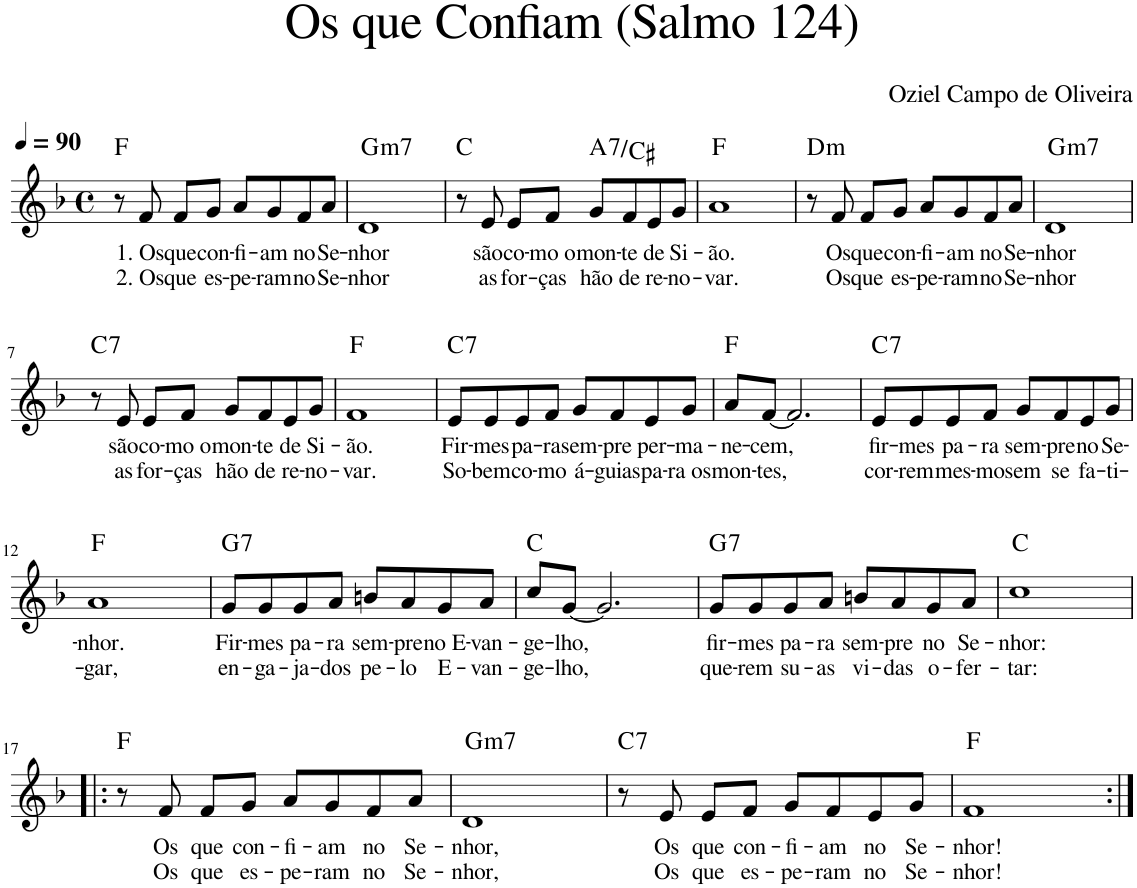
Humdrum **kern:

**kern	**text	**text	**harte
*part1	*part1	*part1	*part1
*staff1	*staff1	*staff1	*
*I"Voz	*	*	*
*I'Vo.	*	*	*
*clefG2	*	*	*
*k[b-]	*	*	*
*M4/4	*	*	*
*met(c)	*	*	*
*MM90	*	*	*
=1	=1	=1	=1
8r	.	.	F:maj
!	!LO:LY:b	!LO:LY:b	!
8f/	1. Os	2. Os	.
!	!LO:LY:b	!LO:LY:b	!
8f/L	que	que	.
!	!LO:LY:b	!LO:LY:b	!
8g/J	con-	es-	.
!	!LO:LY:b	!LO:LY:b	!
8a/L	-fi-	-pe-	.
!	!LO:LY:b	!LO:LY:b	!
8g/	-am	-ram	.
!	!LO:LY:b	!LO:LY:b	!
8f/	no	no	.
!	!LO:LY:b	!LO:LY:b	!
8a/J	Se-	Se-	.
=2	=2	=2	=2
!	!LO:LY:b	!LO:LY:b	!LO:H:kt=m7
1d	-nhor	-nhor	G:min7
=3	=3	=3	=3
8r	.	.	C:maj
!	!LO:LY:b	!LO:LY:b	!
8e/	são	as	.
!	!LO:LY:b	!LO:LY:b	!
8e/L	co-	for-	.
!	!LO:LY:b	!LO:LY:b	!
8f/J	-mo o	-ças	.
!	!LO:LY:b	!LO:LY:b	!LO:H:kt=7
8g/L	mon-	hão	A:7/3
!	!LO:LY:b	!LO:LY:b	!
8f/	-te	de	.
!	!LO:LY:b	!LO:LY:b	!
8e/	de	re-	.
!	!LO:LY:b	!LO:LY:b	!
8g/J	Si-	-no-	.
=4	=4	=4	=4
!	!LO:LY:b	!LO:LY:b	!
1a	-ão.	-var.	F:maj
=5	=5	=5	=5
!	!	!	!LO:H:kt=m
8r	.	.	D:min
!	!LO:LY:b	!LO:LY:b	!
8f/	Os	Os	.
!	!LO:LY:b	!LO:LY:b	!
8f/L	que	que	.
!	!LO:LY:b	!LO:LY:b	!
8g/J	con-	es-	.
!	!LO:LY:b	!LO:LY:b	!
8a/L	-fi-	-pe-	.
!	!LO:LY:b	!LO:LY:b	!
8g/	-am	-ram	.
!	!LO:LY:b	!LO:LY:b	!
8f/	no	no	.
!	!LO:LY:b	!LO:LY:b	!
8a/J	Se-	Se-	.
=6	=6	=6	=6
!	!LO:LY:b	!LO:LY:b	!LO:H:kt=m7
1d	-nhor	-nhor	G:min7
!!LO:LB:g=z
=7	=7	=7	=7
!	!	!	!LO:H:kt=7
8r	.	.	C:7
!	!LO:LY:b	!LO:LY:b	!
8e/	são	as	.
!	!LO:LY:b	!LO:LY:b	!
8e/L	co-	for-	.
!	!LO:LY:b	!LO:LY:b	!
8f/J	-mo o	-ças	.
!	!LO:LY:b	!LO:LY:b	!
8g/L	mon-	hão	.
!	!LO:LY:b	!LO:LY:b	!
8f/	-te	de	.
!	!LO:LY:b	!LO:LY:b	!
8e/	de	re-	.
!	!LO:LY:b	!LO:LY:b	!
8g/J	Si-	-no-	.
=8	=8	=8	=8
!	!LO:LY:b	!LO:LY:b	!
1f	-ão.	-var.	F:maj
=9	=9	=9	=9
!	!LO:LY:b	!LO:LY:b	!LO:H:kt=7
8e/L	Fir-	So-	C:7
!	!LO:LY:b	!LO:LY:b	!
8e/	-mes	-bem	.
!	!LO:LY:b	!LO:LY:b	!
8e/	pa-	co-	.
!	!LO:LY:b	!LO:LY:b	!
8f/J	-ra	-mo	.
!	!LO:LY:b	!LO:LY:b	!
8g/L	sem-	á-	.
!	!LO:LY:b	!LO:LY:b	!
8f/	-pre	-guias	.
!	!LO:LY:b	!LO:LY:b	!
8e/	per-	pa-	.
!	!LO:LY:b	!LO:LY:b	!
8g/J	-ma-	-ra os	.
=10	=10	=10	=10
!	!LO:LY:b	!LO:LY:b	!
8a/L	-ne-	mon-	F:maj
!	!LO:LY:b	!LO:LY:b	!
[8f/J	-cem,	-tes,	.
2.f/]	.	.	.
=11	=11	=11	=11
!	!LO:LY:b	!LO:LY:b	!LO:H:kt=7
8e/L	fir-	cor-	C:7
!	!LO:LY:b	!LO:LY:b	!
8e/	-mes	-rem	.
!	!LO:LY:b	!LO:LY:b	!
8e/	pa-	mes-	.
!	!LO:LY:b	!LO:LY:b	!
8f/J	-ra	-mo	.
!	!LO:LY:b	!LO:LY:b	!
8g/L	sem-	sem	.
!	!LO:LY:b	!LO:LY:b	!
8f/	-pre	se	.
!	!LO:LY:b	!LO:LY:b	!
8e/	no	fa-	.
!	!LO:LY:b	!LO:LY:b	!
8g/J	Se-	-ti-	.
!!LO:LB:g=z
=12	=12	=12	=12
!	!LO:LY:b	!LO:LY:b	!
1a	-nhor.	-gar,	F:maj
=13	=13	=13	=13
!	!LO:LY:b	!LO:LY:b	!LO:H:kt=7
8g/L	Fir-	en-	G:7
!	!LO:LY:b	!LO:LY:b	!
8g/	-mes	-ga-	.
!	!LO:LY:b	!LO:LY:b	!
8g/	pa-	-ja-	.
!	!LO:LY:b	!LO:LY:b	!
8a/J	-ra	-dos	.
!	!LO:LY:b	!LO:LY:b	!
8bn/L	sem-	pe-	.
!	!LO:LY:b	!LO:LY:b	!
8a/	-pre	-lo	.
!	!LO:LY:b	!LO:LY:b	!
8g/	no E-	E-	.
!	!LO:LY:b	!LO:LY:b	!
8a/J	-van-	-van-	.
=14	=14	=14	=14
!	!LO:LY:b	!LO:LY:b	!
8cc/L	-ge-	-ge-	C:maj
!	!LO:LY:b	!LO:LY:b	!
[8g/J	-lho,	-lho,	.
2.g/]	.	.	.
=15	=15	=15	=15
!	!LO:LY:b	!LO:LY:b	!LO:H:kt=7
8g/L	fir-	que-	G:7
!	!LO:LY:b	!LO:LY:b	!
8g/	-mes	-rem	.
!	!LO:LY:b	!LO:LY:b	!
8g/	pa-	su-	.
!	!LO:LY:b	!LO:LY:b	!
8a/J	-ra	-as	.
!	!LO:LY:b	!LO:LY:b	!
8bn/L	sem-	vi-	.
!	!LO:LY:b	!LO:LY:b	!
8a/	-pre	-das	.
!	!LO:LY:b	!LO:LY:b	!
8g/	no	o-	.
!	!LO:LY:b	!LO:LY:b	!
8a/J	Se-	-fer-	.
=16	=16	=16	=16
!	!LO:LY:b	!LO:LY:b	!
1cc	-nhor:	-tar:	C:maj
!!LO:LB:g=z
=17!|:	=17!|:	=17!|:	=17!|:
8r	.	.	F:maj
!	!LO:LY:b	!LO:LY:b	!
8f/	Os	Os	.
!	!LO:LY:b	!LO:LY:b	!
8f/L	que	que	.
!	!LO:LY:b	!LO:LY:b	!
8g/J	con-	es-	.
!	!LO:LY:b	!LO:LY:b	!
8a/L	-fi-	-pe-	.
!	!LO:LY:b	!LO:LY:b	!
8g/	-am	-ram	.
!	!LO:LY:b	!LO:LY:b	!
8f/	no	no	.
!	!LO:LY:b	!LO:LY:b	!
8a/J	Se-	Se-	.
=18	=18	=18	=18
!	!LO:LY:b	!LO:LY:b	!LO:H:kt=m7
1d	-nhor,	-nhor,	G:min7
=19	=19	=19	=19
!	!	!	!LO:H:kt=7
8r	.	.	C:7
!	!LO:LY:b	!LO:LY:b	!
8e/	Os	Os	.
!	!LO:LY:b	!LO:LY:b	!
8e/L	que	que	.
!	!LO:LY:b	!LO:LY:b	!
8f/J	con-	es-	.
!	!LO:LY:b	!LO:LY:b	!
8g/L	-fi-	-pe-	.
!	!LO:LY:b	!LO:LY:b	!
8f/	-am	-ram	.
!	!LO:LY:b	!LO:LY:b	!
8e/	no	no	.
!	!LO:LY:b	!LO:LY:b	!
8g/J	Se-	Se-	.
=20	=20	=20	=20
!	!LO:LY:b	!LO:LY:b	!
1f	-nhor!	-nhor!	F:maj
=:|!	=:|!	=:|!	=:|!
*-	*-	*-	*-
